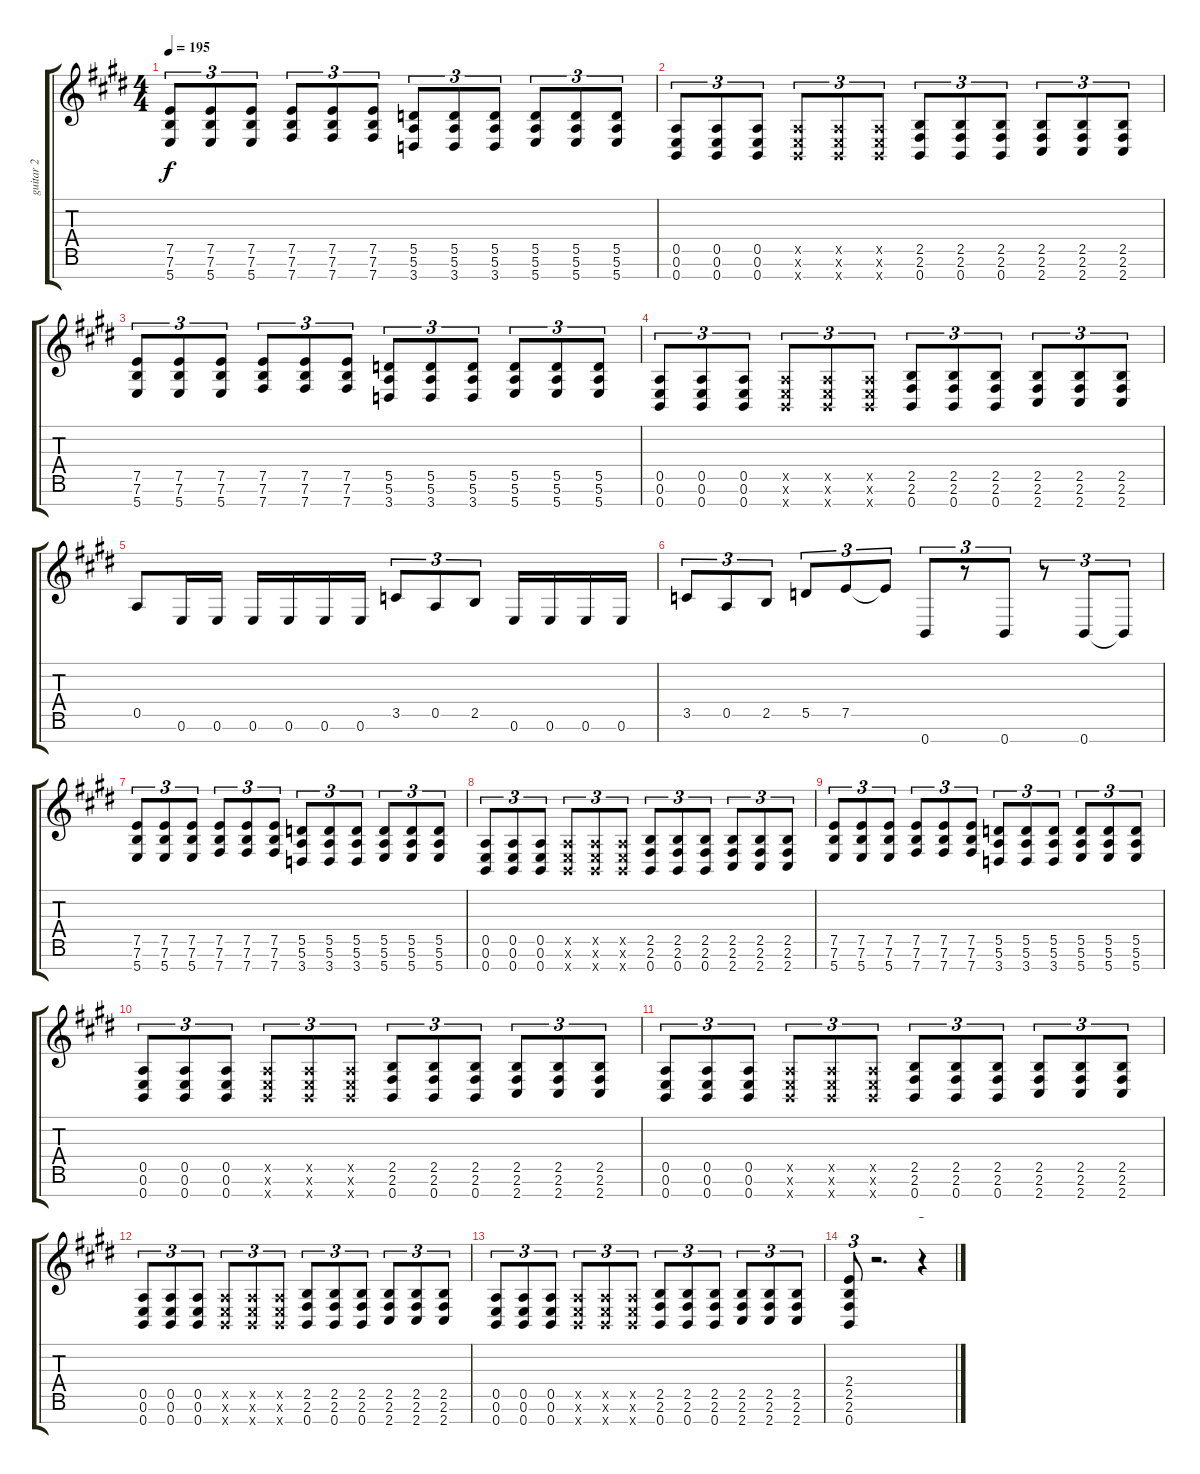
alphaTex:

\track ("guitar 2" "guitar 2") {instrument overdrivenguitar}
\staff {score tabs}
\tuning (E4 B3 G3 D3 A2 E2 B1) {hide}
\ts (4 4)
\tempo 195
\clef g2
\ks e
(7.5 7.6 5.7).8{tu (3 2) dy f} (7.5 7.6 5.7).8{tu (3 2)} (7.5 7.6 5.7).8{tu (3 2)} (7.5 7.6 7.7).8{tu (3 2)} (7.5 7.6 7.7).8{tu (3 2)} (7.5 7.6 7.7).8{tu (3 2)} (5.5 5.6 3.7).8{tu (3 2)} (5.5 5.6 3.7).8{tu (3 2)} (5.5 5.6 3.7).8{tu (3 2)} (5.5 5.6 5.7).8{tu (3 2)} (5.5 5.6 5.7).8{tu (3 2)} (5.5 5.6 5.7).8{tu (3 2)} |
(0.5 0.6 0.7).8{tu (3 2)} (0.5 0.6 0.7).8{tu (3 2)} (0.5 0.6 0.7).8{tu (3 2)} (0.5{x} 0.6{x} 0.7{x}).8{tu (3 2)} (0.5{x} 0.6{x} 0.7{x}).8{tu (3 2)} (0.5{x} 0.6{x} 0.7{x}).8{tu (3 2)} (2.5 2.6 0.7).8{tu (3 2)} (2.5 2.6 0.7).8{tu (3 2)} (2.5 2.6 0.7).8{tu (3 2)} (2.5 2.6 2.7).8{tu (3 2)} (2.5 2.6 2.7).8{tu (3 2)} (2.5 2.6 2.7).8{tu (3 2)} |
(7.5 7.6 5.7).8{tu (3 2)} (7.5 7.6 5.7).8{tu (3 2)} (7.5 7.6 5.7).8{tu (3 2)} (7.5 7.6 7.7).8{tu (3 2)} (7.5 7.6 7.7).8{tu (3 2)} (7.5 7.6 7.7).8{tu (3 2)} (5.5 5.6 3.7).8{tu (3 2)} (5.5 5.6 3.7).8{tu (3 2)} (5.5 5.6 3.7).8{tu (3 2)} (5.5 5.6 5.7).8{tu (3 2)} (5.5 5.6 5.7).8{tu (3 2)} (5.5 5.6 5.7).8{tu (3 2)} |
(0.5 0.6 0.7).8{tu (3 2)} (0.5 0.6 0.7).8{tu (3 2)} (0.5 0.6 0.7).8{tu (3 2)} (0.5{x} 0.6{x} 0.7{x}).8{tu (3 2)} (0.5{x} 0.6{x} 0.7{x}).8{tu (3 2)} (0.5{x} 0.6{x} 0.7{x}).8{tu (3 2)} (2.5 2.6 0.7).8{tu (3 2)} (2.5 2.6 0.7).8{tu (3 2)} (2.5 2.6 0.7).8{tu (3 2)} (2.5 2.6 2.7).8{tu (3 2)} (2.5 2.6 2.7).8{tu (3 2)} (2.5 2.6 2.7).8{tu (3 2)} |
0.5.8 0.6.16 0.6.16 0.6.16 0.6.16 0.6.16 0.6.16 3.5.8{tu (3 2)} 0.5.8{tu (3 2)} 2.5.8{tu (3 2)} 0.6.16 0.6.16 0.6.16 0.6.16 |
3.5.8{tu (3 2)} 0.5.8{tu (3 2)} 2.5.8{tu (3 2)} 5.5.8{tu (3 2)} 7.5.8{tu (3 2)} 7.5{t}.8{tu (3 2)} 0.7.8{tu (3 2)} r.8{tu (3 2)} 0.7.8{tu (3 2)} r.8{tu (3 2)} 0.7.8{tu (3 2)} 0.7{t}.8{tu (3 2)} |
(7.5 7.6 5.7).8{tu (3 2)} (7.5 7.6 5.7).8{tu (3 2)} (7.5 7.6 5.7).8{tu (3 2)} (7.5 7.6 7.7).8{tu (3 2)} (7.5 7.6 7.7).8{tu (3 2)} (7.5 7.6 7.7).8{tu (3 2)} (5.5 5.6 3.7).8{tu (3 2)} (5.5 5.6 3.7).8{tu (3 2)} (5.5 5.6 3.7).8{tu (3 2)} (5.5 5.6 5.7).8{tu (3 2)} (5.5 5.6 5.7).8{tu (3 2)} (5.5 5.6 5.7).8{tu (3 2)} |
(0.5 0.6 0.7).8{tu (3 2)} (0.5 0.6 0.7).8{tu (3 2)} (0.5 0.6 0.7).8{tu (3 2)} (0.5{x} 0.6{x} 0.7{x}).8{tu (3 2)} (0.5{x} 0.6{x} 0.7{x}).8{tu (3 2)} (0.5{x} 0.6{x} 0.7{x}).8{tu (3 2)} (2.5 2.6 0.7).8{tu (3 2)} (2.5 2.6 0.7).8{tu (3 2)} (2.5 2.6 0.7).8{tu (3 2)} (2.5 2.6 2.7).8{tu (3 2)} (2.5 2.6 2.7).8{tu (3 2)} (2.5 2.6 2.7).8{tu (3 2)} |
(7.5 7.6 5.7).8{tu (3 2)} (7.5 7.6 5.7).8{tu (3 2)} (7.5 7.6 5.7).8{tu (3 2)} (7.5 7.6 7.7).8{tu (3 2)} (7.5 7.6 7.7).8{tu (3 2)} (7.5 7.6 7.7).8{tu (3 2)} (5.5 5.6 3.7).8{tu (3 2)} (5.5 5.6 3.7).8{tu (3 2)} (5.5 5.6 3.7).8{tu (3 2)} (5.5 5.6 5.7).8{tu (3 2)} (5.5 5.6 5.7).8{tu (3 2)} (5.5 5.6 5.7).8{tu (3 2)} |
(0.5 0.6 0.7).8{tu (3 2)} (0.5 0.6 0.7).8{tu (3 2)} (0.5 0.6 0.7).8{tu (3 2)} (0.5{x} 0.6{x} 0.7{x}).8{tu (3 2)} (0.5{x} 0.6{x} 0.7{x}).8{tu (3 2)} (0.5{x} 0.6{x} 0.7{x}).8{tu (3 2)} (2.5 2.6 0.7).8{tu (3 2)} (2.5 2.6 0.7).8{tu (3 2)} (2.5 2.6 0.7).8{tu (3 2)} (2.5 2.6 2.7).8{tu (3 2)} (2.5 2.6 2.7).8{tu (3 2)} (2.5 2.6 2.7).8{tu (3 2)} |
(0.5 0.6 0.7).8{tu (3 2)} (0.5 0.6 0.7).8{tu (3 2)} (0.5 0.6 0.7).8{tu (3 2)} (0.5{x} 0.6{x} 0.7{x}).8{tu (3 2)} (0.5{x} 0.6{x} 0.7{x}).8{tu (3 2)} (0.5{x} 0.6{x} 0.7{x}).8{tu (3 2)} (2.5 2.6 0.7).8{tu (3 2)} (2.5 2.6 0.7).8{tu (3 2)} (2.5 2.6 0.7).8{tu (3 2)} (2.5 2.6 2.7).8{tu (3 2)} (2.5 2.6 2.7).8{tu (3 2)} (2.5 2.6 2.7).8{tu (3 2)} |
(0.5 0.6 0.7).8{tu (3 2)} (0.5 0.6 0.7).8{tu (3 2)} (0.5 0.6 0.7).8{tu (3 2)} (0.5{x} 0.6{x} 0.7{x}).8{tu (3 2)} (0.5{x} 0.6{x} 0.7{x}).8{tu (3 2)} (0.5{x} 0.6{x} 0.7{x}).8{tu (3 2)} (2.5 2.6 0.7).8{tu (3 2)} (2.5 2.6 0.7).8{tu (3 2)} (2.5 2.6 0.7).8{tu (3 2)} (2.5 2.6 2.7).8{tu (3 2)} (2.5 2.6 2.7).8{tu (3 2)} (2.5 2.6 2.7).8{tu (3 2)} |
(0.5 0.6 0.7).8{tu (3 2)} (0.5 0.6 0.7).8{tu (3 2)} (0.5 0.6 0.7).8{tu (3 2)} (0.5{x} 0.6{x} 0.7{x}).8{tu (3 2)} (0.5{x} 0.6{x} 0.7{x}).8{tu (3 2)} (0.5{x} 0.6{x} 0.7{x}).8{tu (3 2)} (2.5 2.6 0.7).8{tu (3 2)} (2.5 2.6 0.7).8{tu (3 2)} (2.5 2.6 0.7).8{tu (3 2)} (2.5 2.6 2.7).8{tu (3 2)} (2.5 2.6 2.7).8{tu (3 2)} (2.5 2.6 2.7).8{tu (3 2)} |
(2.4 2.5 2.6 0.7).8{tu (3 2)} r.2{d} r.4{tu (3 2)}
